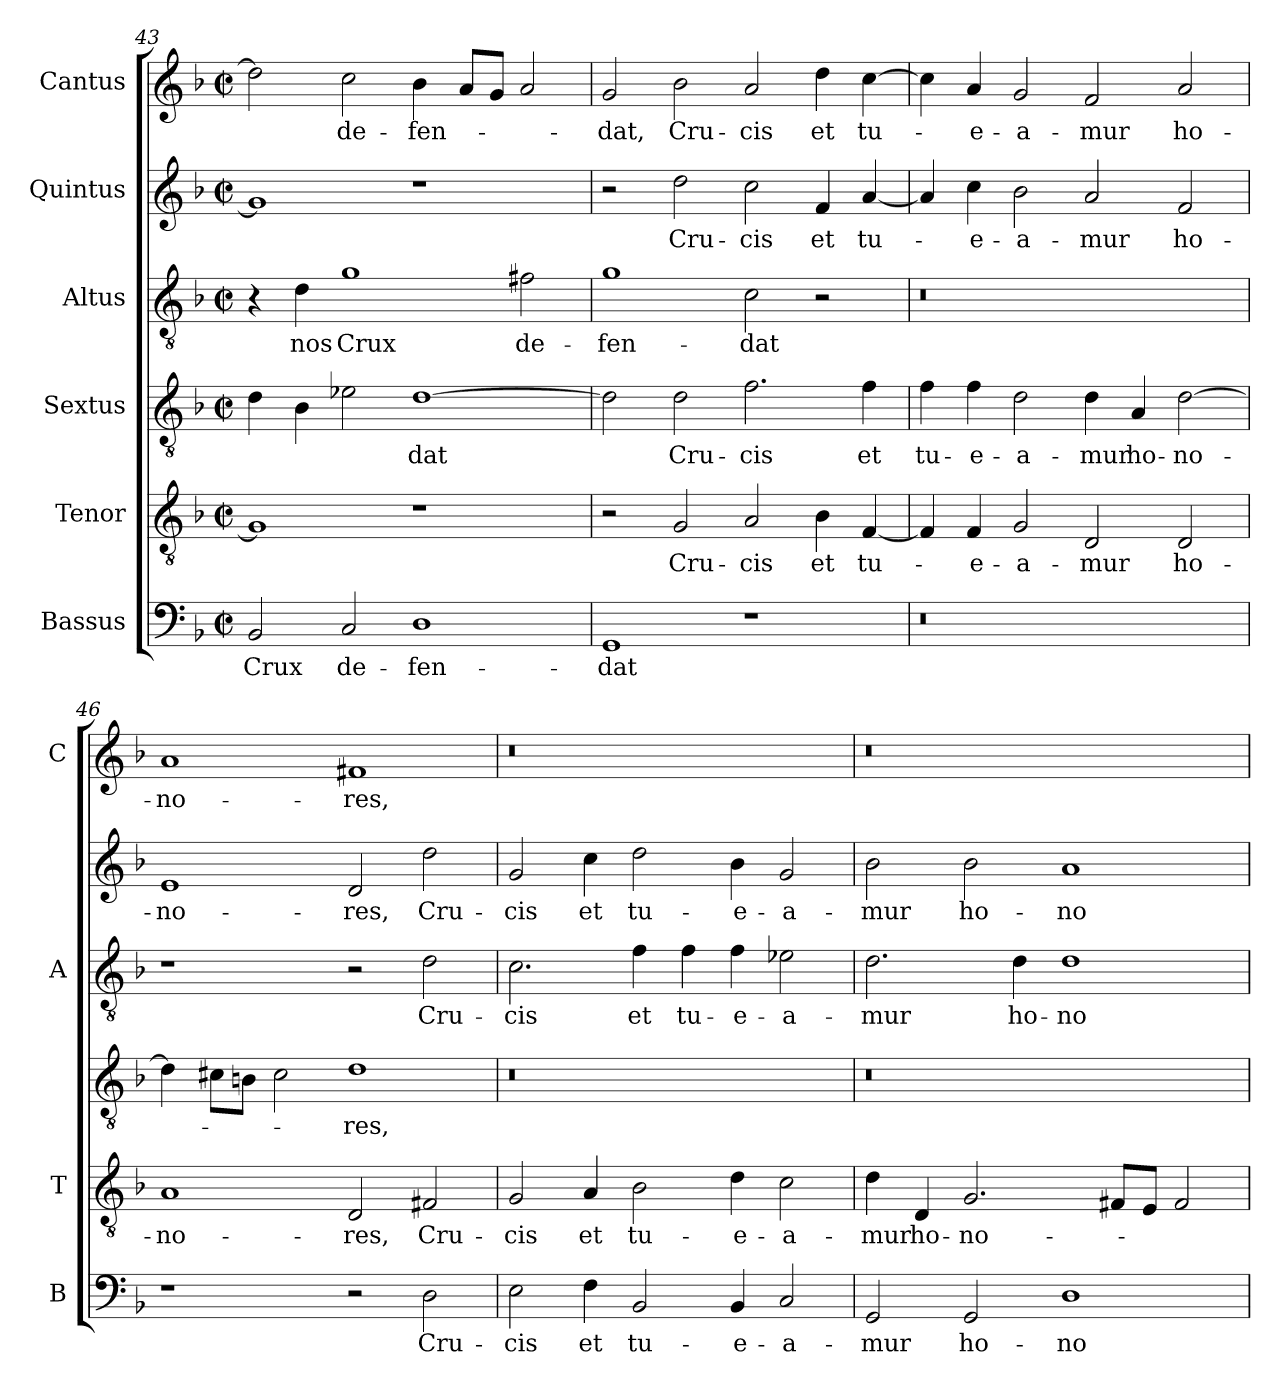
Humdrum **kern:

**kern	**text	**kern	**text	**kern	**text	**kern	**text	**kern	**text	**kern	**text
*part6	*part6	*part5	*part5	*part4	*part4	*part3	*part3	*part2	*part2	*part1	*part1
*staff6	*staff6	*staff5	*staff5	*staff4	*staff4	*staff3	*staff3	*staff2	*staff2	*staff1	*staff1
*I"Bassus	*	*I"Tenor	*	*I"Sextus	*	*I"Altus	*	*I"Quintus	*	*I"Cantus	*
*I'B	*	*I'T	*	*	*	*I'A	*	*	*	*I'C	*
*clefF4	*	*clefGv2	*	*clefGv2	*	*clefGv2	*	*clefG2	*	*clefG2	*
*k[b-]	*	*k[b-]	*	*k[b-]	*	*k[b-]	*	*k[b-]	*	*k[b-]	*
*F:	*	*F:	*	*F:	*	*F:	*	*F:	*	*F:	*
*M2/2	*	*M2/2	*	*M2/2	*	*M2/2	*	*M2/2	*	*M2/2	*
*met(c|)	*	*met(c|)	*	*met(c|)	*	*met(c|)	*	*met(c|)	*	*met(c|)	*
=43	=43	=43	=43	=43	=43	=43	=43	=43	=43	=43	=43
2BB-/	Crux	1G]	.	4d\	.	4r	.	1g]	.	2dd\]	.
.	.	.	.	4B-\	.	4d\	nos	.	.	.	.
2C/	de-	.	.	2e-X\	.	1g	Crux	.	.	2cc\	de-
1D	-fen-	1r	.	[1d	-dat	.	.	1r	.	4b-\	-fen-
.	.	.	.	.	.	.	.	.	.	8a/L	.
.	.	.	.	.	.	.	.	.	.	8g/J	.
.	.	.	.	.	.	2f#X\	de-	.	.	2a/	.
=44	=44	=44	=44	=44	=44	=44	=44	=44	=44	=44	=44
1GG	-dat	2r	.	2d\]	.	1g	-fen-	2r	.	2g/	-dat,
.	.	2G/	Cru-	2d\	Cru-	.	.	2dd\	Cru-	2b-\	Cru-
1r	.	2A/	-cis	2.f\	-cis	2c\	-dat	2cc\	-cis	2a/	-cis
.	.	4B-\	et	.	.	2r	.	4f/	et	4dd\	et
.	.	[4F/	tu-	4f\	et	.	.	[4a/	tu-	[4cc\	tu-
!!LO:PB:g=z
=45	=45	=45	=45	=45	=45	=45	=45	=45	=45	=45	=45
0r	.	4F/]	.	4f\	tu-	0r	.	4a/]	.	4cc\]	.
.	.	4F/	-e-	4f\	-e-	.	.	4cc\	-e-	4a/	-e-
.	.	2G/	-a-	2d\	-a-	.	.	2b-\	-a-	2g/	-a-
.	.	2D/	-mur	4d\	-mur	.	.	2a/	-mur	2f/	-mur
.	.	.	.	4A/	ho-	.	.	.	.	.	.
.	.	2D/	ho-	[2d\	-no-	.	.	2f/	ho-	2a/	ho-
=46	=46	=46	=46	=46	=46	=46	=46	=46	=46	=46	=46
1r	.	1A	-no-	4d\]	.	1r	.	1e	-no-	1a	-no-
.	.	.	.	8c#X\L	.	.	.	.	.	.	.
.	.	.	.	8Bn\J	.	.	.	.	.	.	.
.	.	.	.	2c#\	.	.	.	.	.	.	.
2r	.	2D/	-res,	1d	-res,	2r	.	2d/	-res,	1f#X	-res,
2D\	Cru-	2F#X/	Cru-	.	.	2d\	Cru-	2dd\	Cru-	.	.
=47	=47	=47	=47	=47	=47	=47	=47	=47	=47	=47	=47
2E\	-cis	2G/	-cis	0r	.	2.c\	-cis	2g/	-cis	0r	.
4F\	et	4A/	et	.	.	.	.	4cc\	et	.	.
2BB-/	tu-	2B-\	tu-	.	.	4f\	et	2dd\	tu-	.	.
.	.	.	.	.	.	4f\	tu-	.	.	.	.
4BB-/	-e-	4d\	-e-	.	.	4f\	-e-	4b-\	-e-	.	.
2C/	-a-	2c\	-a-	.	.	2e-X\	-a-	2g/	-a-	.	.
!!LO:LB:g=z
=48	=48	=48	=48	=48	=48	=48	=48	=48	=48	=48	=48
2GG/	-mur	4d\	-mur	0r	.	2.d\	-mur	2b-\	-mur	0r	.
.	.	4D/	ho-	.	.	.	.	.	.	.	.
2GG/	ho-	2.G/	-no-	.	.	.	.	2b-\	ho-	.	.
.	.	.	.	.	.	4d\	ho-	.	.	.	.
1D	-no-	.	.	.	.	1d	-no-	1a	-no-	.	.
.	.	8F#X/L	.	.	.	.	.	.	.	.	.
.	.	8E/J	.	.	.	.	.	.	.	.	.
.	.	2F#/	.	.	.	.	.	.	.	.	.
=	=	=	=	=	=	=	=	=	=	=	=
*-	*-	*-	*-	*-	*-	*-	*-	*-	*-	*-	*-
